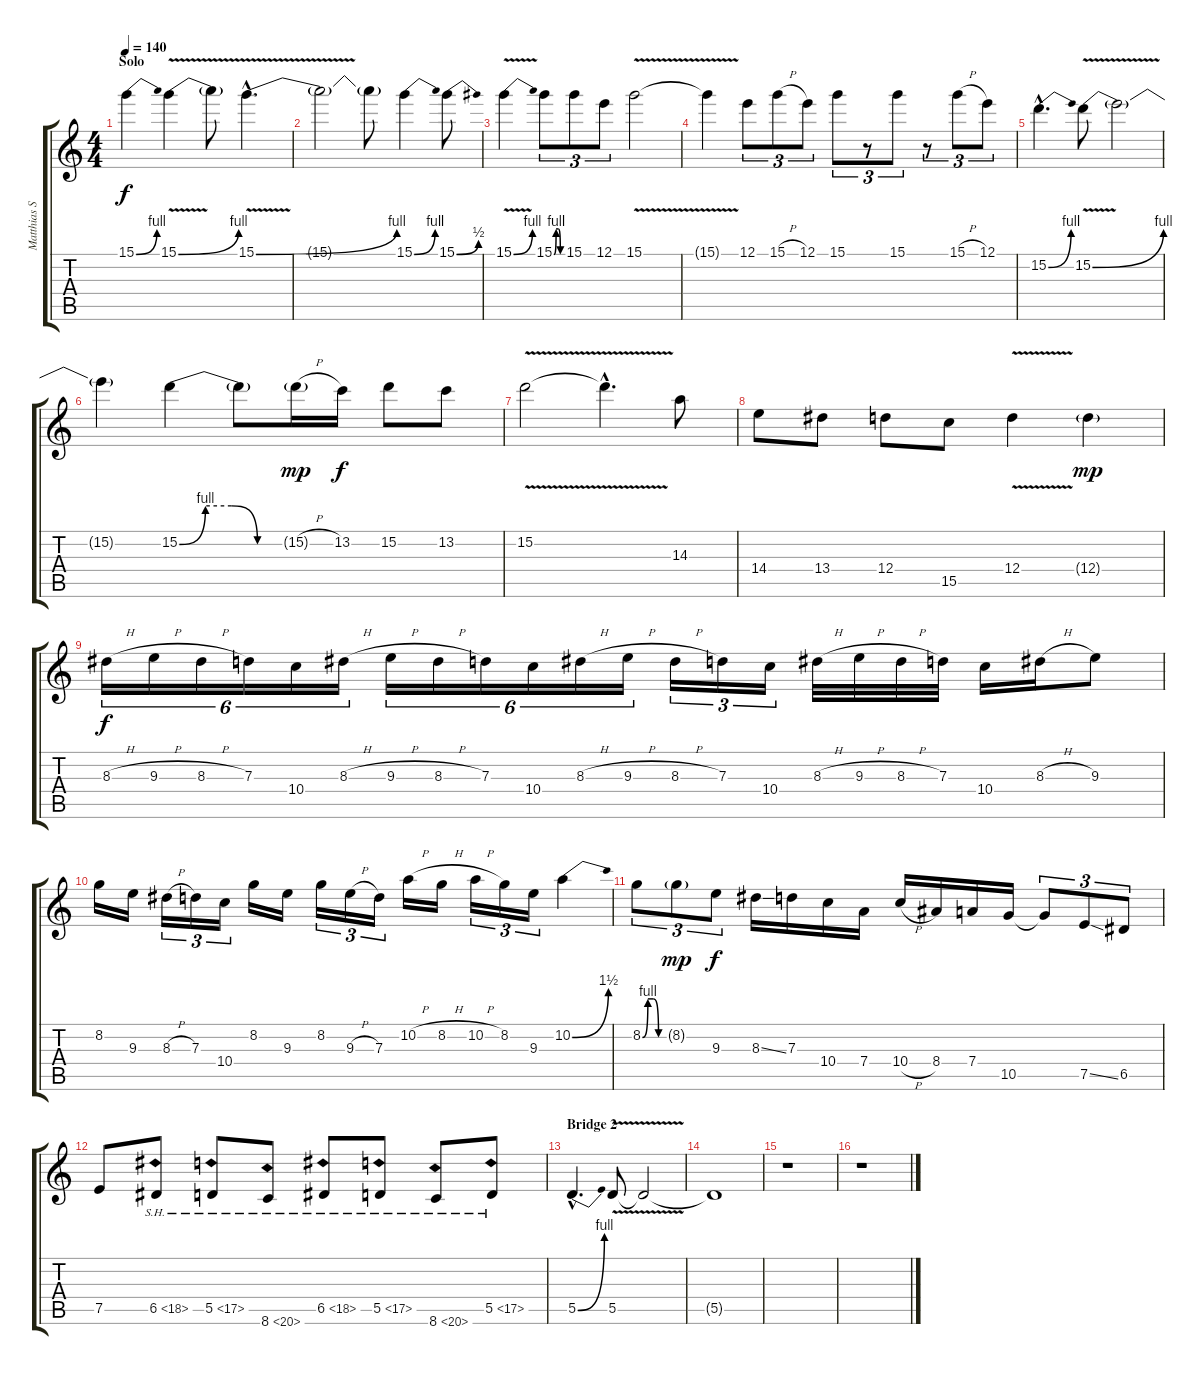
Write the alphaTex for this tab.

\track ("Matthias Solo" "Matthias S") {instrument distortionguitar}
\staff {score tabs}
\tuning (E4 B3 G3 D3 A2 E2) {hide}
\ts (4 4)
\section ("" "Solo")
\tempo 140
\clef g2
\ks c
15.1{be (bend 0 0 60 4)}.4{dy f} 15.1{be (bend 0 0 60 4) v}.4 15.1{t}.8 15.1{be (bend 0 0 60 4) v hac}.4{d} |
15.1{t}.2 15.1{t}.8 15.1{be (bend 0 0 60 4)}.4 15.1{be (bend 0 0 60 2)}.8 |
15.1{be (bend 0 0 60 4) v}.4 15.1{be (custom 0 0 15 4 30 4 45 0 60 0)}.8{tu (3 2)} 15.1.8{tu (3 2)} 12.1.8{tu (3 2)} 15.1{v}.2 |
15.1{t}.4 12.1.8{tu (3 2)} 15.1{h}.8{tu (3 2)} 12.1.8{tu (3 2)} 15.1.8{tu (3 2)} r.8{tu (3 2)} 15.1.8{tu (3 2)} r.8{tu (3 2)} 15.1{h}.8{tu (3 2)} 12.1.8{tu (3 2)} |
15.2{be (bend 0 0 60 4) hac}.4{d} 15.2{be (bend 0 0 60 4) v}.8 15.2{t}.2 |
15.2{t}.4 15.2{be (custom 0 0 15 4 30 4 45 0 60 0)}.4 15.2{t}.8 15.2{h g}.16{dy mp} 13.2.16{dy f} 15.2.8 13.2.8 |
15.2{v}.2 15.2{hac t}.4{d} 14.3.8 |
14.4.8 13.4.8 12.4.8 15.5.8 12.4{v}.4 12.4{g}.4{dy mp} |
8.3{h}.16{tu (6 4) dy f} 9.3{h}.16{tu (6 4)} 8.3{h}.16{tu (6 4)} 7.3.16{tu (6 4)} 10.4.16{tu (6 4)} 8.3{h}.16{tu (6 4)} 9.3{h}.16{tu (6 4)} 8.3{h}.16{tu (6 4)} 7.3.16{tu (6 4)} 10.4.16{tu (6 4)} 8.3{h}.16{tu (6 4)} 9.3{h}.16{tu (6 4)} 8.3{h}.16{tu (3 2)} 7.3.16{tu (3 2)} 10.4.16{tu (3 2)} 8.3{h}.32 9.3{h}.32 8.3{h}.32 7.3.32 10.4.16 8.3{h}.16 9.3.8 |
8.2.16 9.3.16 8.3{h}.16{tu (3 2)} 7.3.16{tu (3 2)} 10.4.16{tu (3 2)} 8.2.16 9.3.16 8.2.16{tu (3 2)} 9.3{h}.16{tu (3 2)} 7.3.16{tu (3 2)} 10.2{h}.16 8.2{h}.16 10.2{h}.16{tu (3 2)} 8.2.16{tu (3 2)} 9.3.16{tu (3 2)} 10.2{be (bend 0 0 60 6)}.4 |
8.2{be (custom 0 0 15 4 30 4 45 0 60 0)}.8{tu (3 2)} 8.2{g}.8{tu (3 2) dy mp} 9.3.8{tu (3 2) dy f} 8.3{ss}.16 7.3.16 10.4.16 7.4.16 10.4{h}.16 8.4.16 7.4.16 10.5.16 10.5{t}.8{tu (3 2)} 7.5{ss}.8{tu (3 2)} 6.5.8{tu (3 2)} |
7.5.8 6.5{sh 12}.8 5.5{sh 12}.8 8.6{sh 12}.8 6.5{sh 12}.8 5.5{sh 12}.8 8.6{sh 12}.8 5.5{sh 12}.8 |
\section ("" "Bridge 2")
5.5{be (bend 0 0 60 4) hac}.4{d} 5.5{v}.8 5.5{t}.2 |
5.5{t}.1 |
r.1 |
r.1
